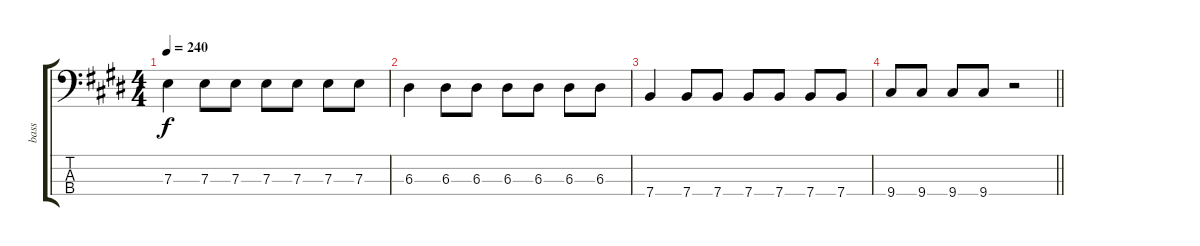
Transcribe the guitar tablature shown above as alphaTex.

\track ("bass" "bass") {instrument electricbasspick}
\staff {score tabs}
\tuning (G2 D2 A1 E1) {hide}
\ts (4 4)
\tempo 240
\clef f4
\ks e
7.3.4{dy f} 7.3.8 7.3.8 7.3.8 7.3.8 7.3.8 7.3.8 |
6.3.4 6.3.8 6.3.8 6.3.8 6.3.8 6.3.8 6.3.8 |
7.4.4 7.4.8 7.4.8 7.4.8 7.4.8 7.4.8 7.4.8 |
\barLineRight lightlight
9.4.8 9.4.8 9.4.8 9.4.8 r.2
